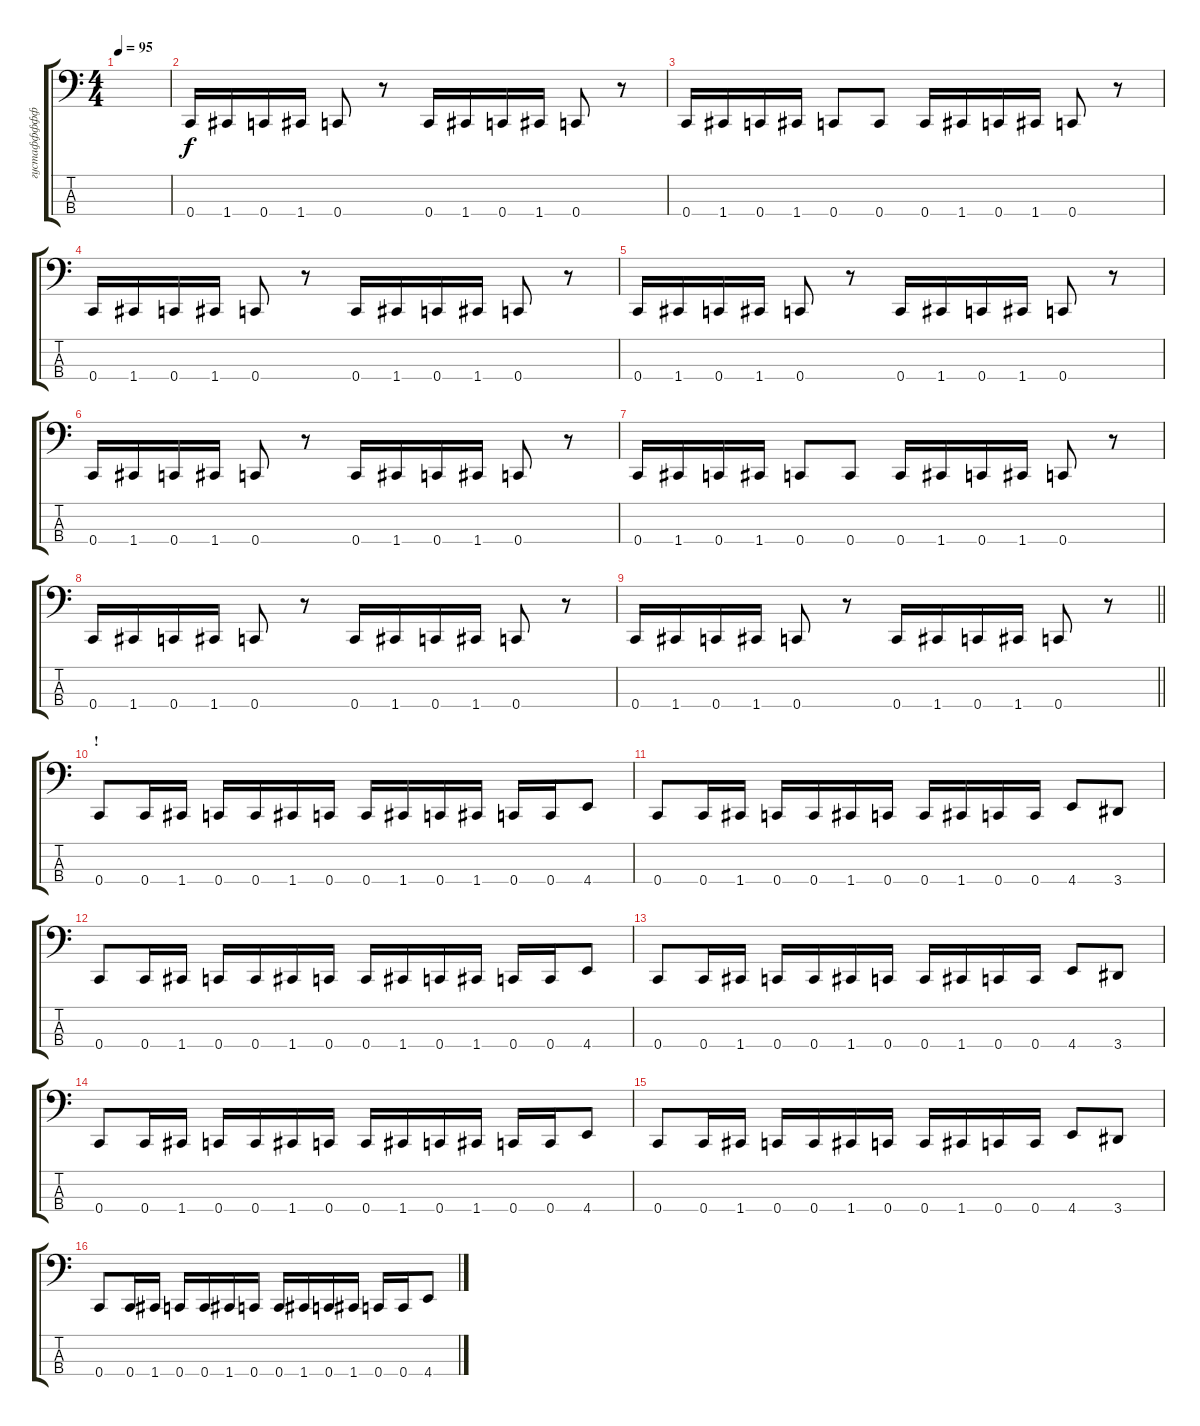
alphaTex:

\track ("густафффффф" "густаффффф") {instrument slapbass1}
\staff {score tabs}
\tuning (F2 C2 G1 C1) {hide}
\ts (4 4)
\tempo 95
\clef f4
\ks c
|
0.4.16 1.4.16 0.4.16 1.4.16 0.4.8 r.8 0.4.16 1.4.16 0.4.16 1.4.16 0.4.8 r.8 |
0.4.16 1.4.16 0.4.16 1.4.16 0.4.8 0.4.8 0.4.16 1.4.16 0.4.16 1.4.16 0.4.8 r.8 |
0.4.16 1.4.16 0.4.16 1.4.16 0.4.8 r.8 0.4.16 1.4.16 0.4.16 1.4.16 0.4.8 r.8 |
0.4.16 1.4.16 0.4.16 1.4.16 0.4.8 r.8 0.4.16 1.4.16 0.4.16 1.4.16 0.4.8 r.8 |
0.4.16 1.4.16 0.4.16 1.4.16 0.4.8 r.8 0.4.16 1.4.16 0.4.16 1.4.16 0.4.8 r.8 |
0.4.16 1.4.16 0.4.16 1.4.16 0.4.8 0.4.8 0.4.16 1.4.16 0.4.16 1.4.16 0.4.8 r.8 |
0.4.16 1.4.16 0.4.16 1.4.16 0.4.8 r.8 0.4.16 1.4.16 0.4.16 1.4.16 0.4.8 r.8 |
\barLineRight lightlight
0.4.16 1.4.16 0.4.16 1.4.16 0.4.8 r.8 0.4.16 1.4.16 0.4.16 1.4.16 0.4.8 r.8 |
\section ("" "!")
0.4.8 0.4.16 1.4.16 0.4.16 0.4.16 1.4.16 0.4.16 0.4.16 1.4.16 0.4.16 1.4.16 0.4.16 0.4.16 4.4.8 |
0.4.8 0.4.16 1.4.16 0.4.16 0.4.16 1.4.16 0.4.16 0.4.16 1.4.16 0.4.16 0.4.16 4.4.8 3.4.8 |
0.4.8 0.4.16 1.4.16 0.4.16 0.4.16 1.4.16 0.4.16 0.4.16 1.4.16 0.4.16 1.4.16 0.4.16 0.4.16 4.4.8 |
0.4.8 0.4.16 1.4.16 0.4.16 0.4.16 1.4.16 0.4.16 0.4.16 1.4.16 0.4.16 0.4.16 4.4.8 3.4.8 |
0.4.8 0.4.16 1.4.16 0.4.16 0.4.16 1.4.16 0.4.16 0.4.16 1.4.16 0.4.16 1.4.16 0.4.16 0.4.16 4.4.8 |
0.4.8 0.4.16 1.4.16 0.4.16 0.4.16 1.4.16 0.4.16 0.4.16 1.4.16 0.4.16 0.4.16 4.4.8 3.4.8 |
0.4.8 0.4.16 1.4.16 0.4.16 0.4.16 1.4.16 0.4.16 0.4.16 1.4.16 0.4.16 1.4.16 0.4.16 0.4.16 4.4.8
